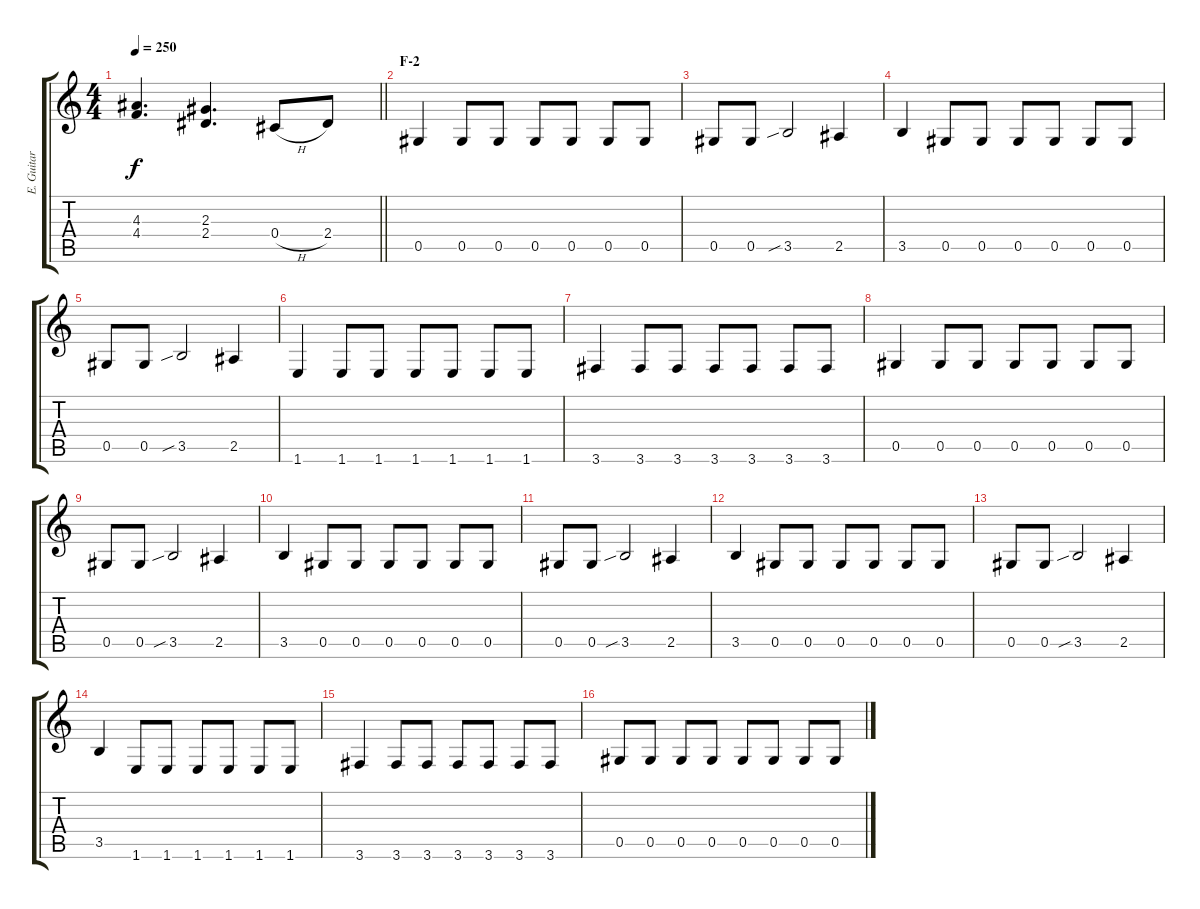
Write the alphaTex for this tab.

\track ("E. Guitar II" "E. Guitar ") {instrument electricguitarclean}
\staff {score tabs}
\tuning (Eb4 Bb3 Gb3 Db3 Ab2 Eb2) {hide}
\ts (4 4)
\tempo 250
\clef g2
\barLineRight lightlight
\ks c
(4.3 4.4).4{d dy f} (2.3 2.4).4{d} 0.4{h}.8 2.4.8 |
\section ("" "F-2")
0.5.4 0.5.8 0.5.8 0.5.8 0.5.8 0.5.8 0.5.8 |
0.5.8 0.5.8 3.5{sib}.2 2.5.4 |
3.5.4 0.5.8 0.5.8 0.5.8 0.5.8 0.5.8 0.5.8 |
0.5.8 0.5.8 3.5{sib}.2 2.5.4 |
1.6.4 1.6.8 1.6.8 1.6.8 1.6.8 1.6.8 1.6.8 |
3.6.4 3.6.8 3.6.8 3.6.8 3.6.8 3.6.8 3.6.8 |
0.5.4 0.5.8 0.5.8 0.5.8 0.5.8 0.5.8 0.5.8 |
0.5.8 0.5.8 3.5{sib}.2 2.5.4 |
3.5.4 0.5.8 0.5.8 0.5.8 0.5.8 0.5.8 0.5.8 |
0.5.8 0.5.8 3.5{sib}.2 2.5.4 |
3.5.4 0.5.8 0.5.8 0.5.8 0.5.8 0.5.8 0.5.8 |
0.5.8 0.5.8 3.5{sib}.2 2.5.4 |
3.5.4 1.6.8 1.6.8 1.6.8 1.6.8 1.6.8 1.6.8 |
3.6.4 3.6.8 3.6.8 3.6.8 3.6.8 3.6.8 3.6.8 |
0.5.8 0.5.8 0.5.8 0.5.8 0.5.8 0.5.8 0.5.8 0.5.8
